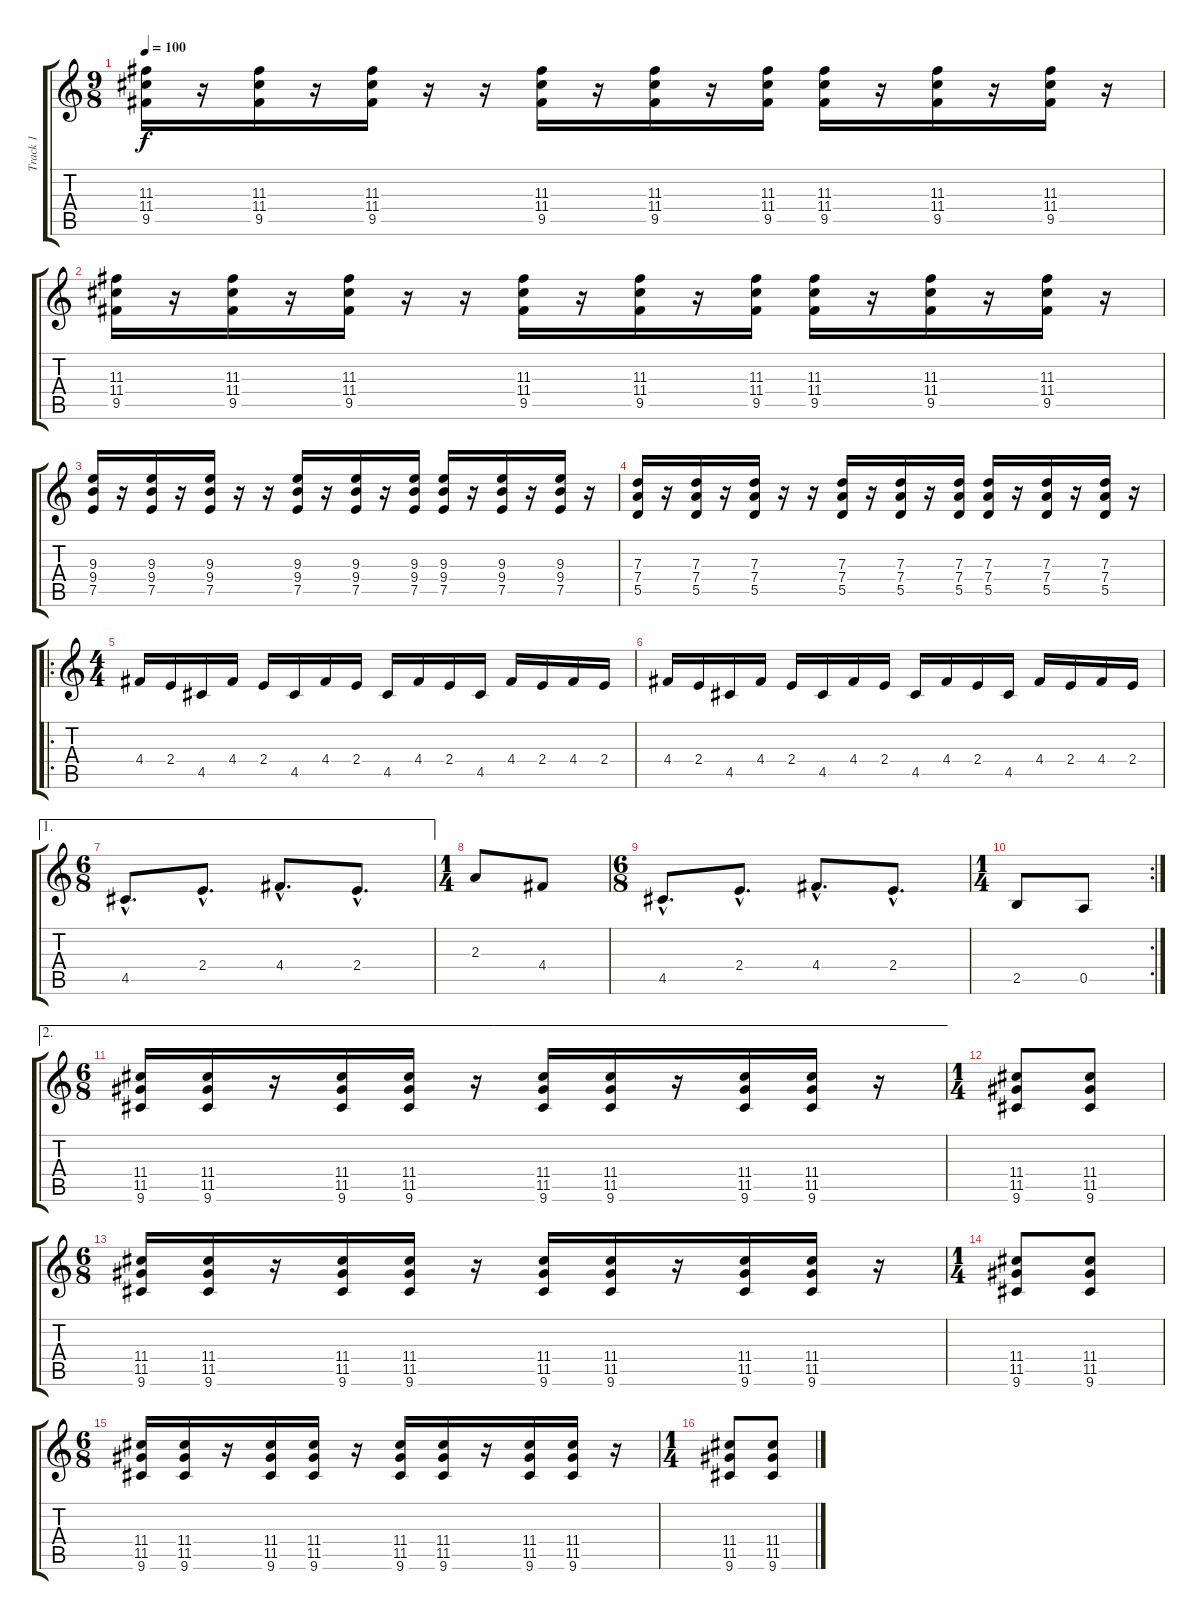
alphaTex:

\track ("Track 1" "Track 1") {instrument distortionguitar}
\staff {score tabs}
\tuning (E4 B3 G3 D3 A2 E2) {hide}
\ts (9 8)
\tempo 100
\clef g2
\ks c
(11.3 11.4 9.5).16{dy f} r.16 (11.3 11.4 9.5).16 r.16 (11.3 11.4 9.5).16 r.16 r.16 (11.3 11.4 9.5).16 r.16 (11.3 11.4 9.5).16 r.16 (11.3 11.4 9.5).16 (11.3 11.4 9.5).16 r.16 (11.3 11.4 9.5).16 r.16 (11.3 11.4 9.5).16 r.16 |
(11.3 11.4 9.5).16 r.16 (11.3 11.4 9.5).16 r.16 (11.3 11.4 9.5).16 r.16 r.16 (11.3 11.4 9.5).16 r.16 (11.3 11.4 9.5).16 r.16 (11.3 11.4 9.5).16 (11.3 11.4 9.5).16 r.16 (11.3 11.4 9.5).16 r.16 (11.3 11.4 9.5).16 r.16 |
(9.3 9.4 7.5).16 r.16 (9.3 9.4 7.5).16 r.16 (9.3 9.4 7.5).16 r.16 r.16 (9.3 9.4 7.5).16 r.16 (9.3 9.4 7.5).16 r.16 (9.3 9.4 7.5).16 (9.3 9.4 7.5).16 r.16 (9.3 9.4 7.5).16 r.16 (9.3 9.4 7.5).16 r.16 |
(7.3 7.4 5.5).16 r.16 (7.3 7.4 5.5).16 r.16 (7.3 7.4 5.5).16 r.16 r.16 (7.3 7.4 5.5).16 r.16 (7.3 7.4 5.5).16 r.16 (7.3 7.4 5.5).16 (7.3 7.4 5.5).16 r.16 (7.3 7.4 5.5).16 r.16 (7.3 7.4 5.5).16 r.16 |
\ro
\ts (4 4)
4.4.16 2.4.16 4.5.16 4.4.16 2.4.16 4.5.16 4.4.16 2.4.16 4.5.16 4.4.16 2.4.16 4.5.16 4.4.16 2.4.16 4.4.16 2.4.16 |
4.4.16 2.4.16 4.5.16 4.4.16 2.4.16 4.5.16 4.4.16 2.4.16 4.5.16 4.4.16 2.4.16 4.5.16 4.4.16 2.4.16 4.4.16 2.4.16 |
\ae 1
\ts (6 8)
4.5{hac}.8{d} 2.4{hac}.8{d} 4.4{hac}.8{d} 2.4{hac}.8{d} |
\ts (1 4)
2.3.8 4.4.8 |
\ts (6 8)
4.5{hac}.8{d} 2.4{hac}.8{d} 4.4{hac}.8{d} 2.4{hac}.8{d} |
\rc 2
\ts (1 4)
2.5.8 0.5.8 |
\ae 2
\ts (6 8)
(11.4 11.5 9.6).16 (11.4 11.5 9.6).16 r.16 (11.4 11.5 9.6).16 (11.4 11.5 9.6).16 r.16 (11.4 11.5 9.6).16 (11.4 11.5 9.6).16 r.16 (11.4 11.5 9.6).16 (11.4 11.5 9.6).16 r.16 |
\ts (1 4)
(11.4 11.5 9.6).8 (11.4 11.5 9.6).8 |
\ts (6 8)
(11.4 11.5 9.6).16 (11.4 11.5 9.6).16 r.16 (11.4 11.5 9.6).16 (11.4 11.5 9.6).16 r.16 (11.4 11.5 9.6).16 (11.4 11.5 9.6).16 r.16 (11.4 11.5 9.6).16 (11.4 11.5 9.6).16 r.16 |
\ts (1 4)
(11.4 11.5 9.6).8 (11.4 11.5 9.6).8 |
\ts (6 8)
(11.4 11.5 9.6).16 (11.4 11.5 9.6).16 r.16 (11.4 11.5 9.6).16 (11.4 11.5 9.6).16 r.16 (11.4 11.5 9.6).16 (11.4 11.5 9.6).16 r.16 (11.4 11.5 9.6).16 (11.4 11.5 9.6).16 r.16 |
\ts (1 4)
(11.4 11.5 9.6).8 (11.4 11.5 9.6).8
